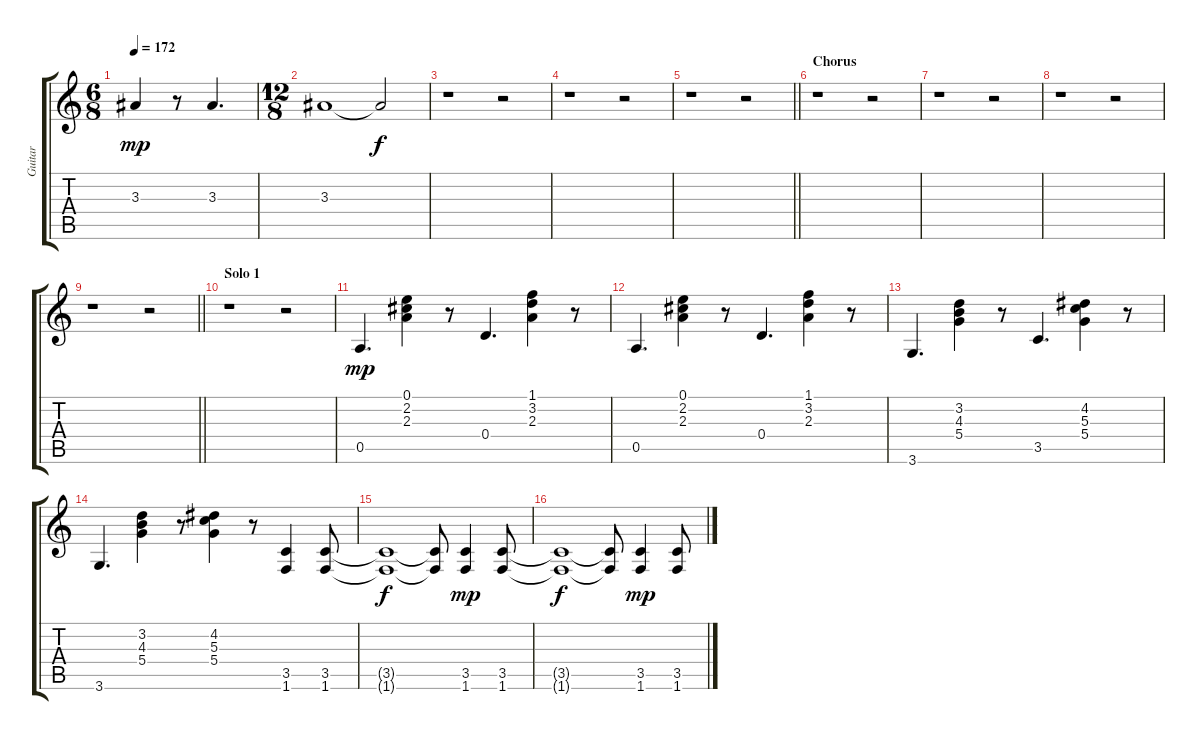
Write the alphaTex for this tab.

\track ("Guitar" "Guitar") {instrument distortionguitar}
\staff {score tabs}
\tuning (E4 B3 G3 D3 A2 E2) {hide}
\ts (6 8)
\tempo 172
\clef g2
\ks c
3.3.4{dy mp} r.8 3.3.4{d} |
\ts (12 8)
3.3.1 3.3{t}.2{dy f} |
r.1 r.2 |
r.1 r.2 |
\barLineRight lightlight
r.1 r.2 |
\section ("" "Chorus")
r.1 r.2 |
r.1 r.2 |
r.1 r.2 |
\barLineRight lightlight
r.1 r.2 |
\section ("" "Solo 1")
r.1 r.2 |
0.5.4{d dy mp} (0.1 2.2 2.3).4 r.8 0.4.4{d} (1.1 3.2 2.3).4 r.8 |
0.5.4{d} (0.1 2.2 2.3).4 r.8 0.4.4{d} (1.1 3.2 2.3).4 r.8 |
3.6.4{d} (3.2 4.3 5.4).4 r.8 3.5.4{d} (4.2 5.3 5.4).4 r.8 |
3.6.4{d} (3.2 4.3 5.4).4 r.8 (4.2 5.3 5.4).4 r.8 (3.5 1.6).4 (3.5 1.6).8 |
(3.5{t} 1.6{t}).1{dy f} (3.5{t} 1.6{t}).8 (3.5 1.6).4{dy mp} (3.5 1.6).8 |
(3.5{t} 1.6{t}).1{dy f} (3.5{t} 1.6{t}).8 (3.5 1.6).4{dy mp} (3.5 1.6).8
